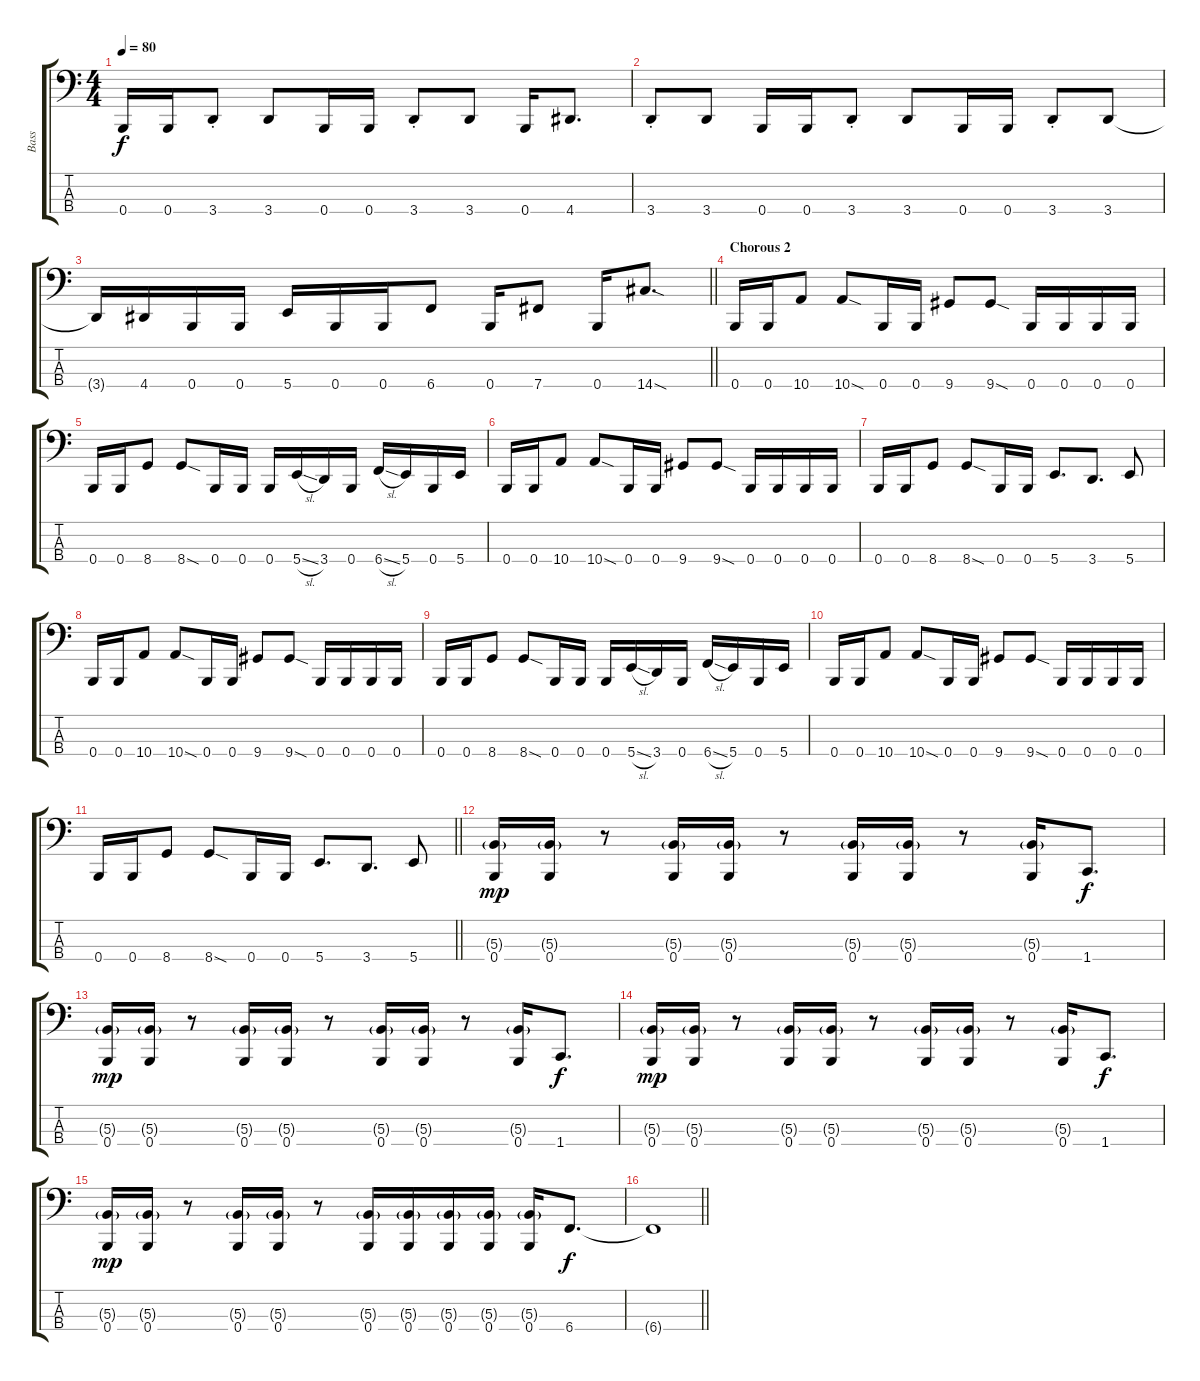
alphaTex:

\track ("Bass" "Bass") {instrument electricbassfinger}
\staff {score tabs}
\tuning (E2 B1 Gb1 B0) {hide}
\ts (4 4)
\tempo 80
\clef f4
\ks c
0.4.16{dy f} 0.4.16 3.4{st}.8 3.4.8 0.4.16 0.4.16 3.4{st}.8 3.4.8 0.4.16 4.4.8{d} |
3.4{st}.8 3.4.8 0.4.16 0.4.16 3.4{st}.8 3.4.8 0.4.16 0.4.16 3.4{st}.8 3.4.8 |
\barLineRight lightlight
3.4{t}.16 4.4.16 0.4.16 0.4.16 5.4.16 0.4.16 0.4.16 6.4.8 0.4.16 7.4.8 0.4.16 14.4{sod}.8{d} |
\section ("" "Chorous 2")
0.4.16 0.4.16 10.4.8 10.4{sod}.8 0.4.16 0.4.16 9.4.8 9.4{sod}.8 0.4.16 0.4.16 0.4.16 0.4.16 |
0.4.16 0.4.16 8.4.8 8.4{sod}.8 0.4.16 0.4.16 0.4.16 5.4{sl}.16 3.4.16 0.4.16 6.4{sl}.16 5.4.16 0.4.16 5.4.16 |
0.4.16 0.4.16 10.4.8 10.4{sod}.8 0.4.16 0.4.16 9.4.8 9.4{sod}.8 0.4.16 0.4.16 0.4.16 0.4.16 |
0.4.16 0.4.16 8.4.8 8.4{sod}.8 0.4.16 0.4.16 5.4.8{d} 3.4.8{d} 5.4.8 |
0.4.16 0.4.16 10.4.8 10.4{sod}.8 0.4.16 0.4.16 9.4.8 9.4{sod}.8 0.4.16 0.4.16 0.4.16 0.4.16 |
0.4.16 0.4.16 8.4.8 8.4{sod}.8 0.4.16 0.4.16 0.4.16 5.4{sl}.16 3.4.16 0.4.16 6.4{sl}.16 5.4.16 0.4.16 5.4.16 |
0.4.16 0.4.16 10.4.8 10.4{sod}.8 0.4.16 0.4.16 9.4.8 9.4{sod}.8 0.4.16 0.4.16 0.4.16 0.4.16 |
\barLineRight lightlight
0.4.16 0.4.16 8.4.8 8.4{sod}.8 0.4.16 0.4.16 5.4.8{d} 3.4.8{d} 5.4.8 |
\section ("" "")
(5.3{g} 0.4).16{dy mp} (5.3{g} 0.4).16 r.8 (5.3{g} 0.4).16 (5.3{g} 0.4).16 r.8 (5.3{g} 0.4).16 (5.3{g} 0.4).16 r.8 (5.3{g} 0.4).16 1.4.8{d dy f} |
(5.3{g} 0.4).16{dy mp} (5.3{g} 0.4).16 r.8 (5.3{g} 0.4).16 (5.3{g} 0.4).16 r.8 (5.3{g} 0.4).16 (5.3{g} 0.4).16 r.8 (5.3{g} 0.4).16 1.4.8{d dy f} |
(5.3{g} 0.4).16{dy mp} (5.3{g} 0.4).16 r.8 (5.3{g} 0.4).16 (5.3{g} 0.4).16 r.8 (5.3{g} 0.4).16 (5.3{g} 0.4).16 r.8 (5.3{g} 0.4).16 1.4.8{d dy f} |
(5.3{g} 0.4).16{dy mp} (5.3{g} 0.4).16 r.8 (5.3{g} 0.4).16 (5.3{g} 0.4).16 r.8 (5.3{g} 0.4).16 (5.3{g} 0.4).16 (5.3{g} 0.4).16 (5.3{g} 0.4).16 (5.3{g} 0.4).16 6.4.8{d dy f} |
\barLineRight lightlight
6.4{t}.1
